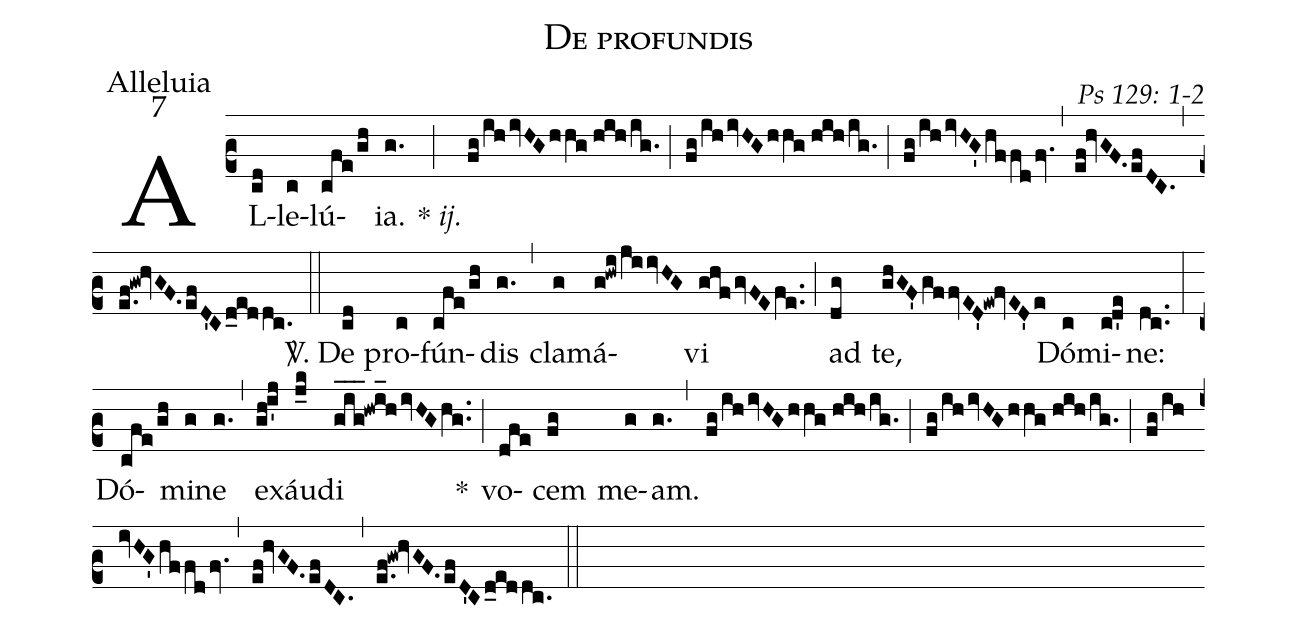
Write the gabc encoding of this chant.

name: De profundis;
office-part: Alleluia;
mode: 7;
commentary: Ps 129: 1-2;
%%
(c2) AL(cd)le(c)lú(cfe/gh)ia.(g.) {*} <i>ij.</i>(;) (fg/ih/ivHG/hhg//hih/ig.) (;) (fg/ih/ivHG/hhg//hih/ig.) (;) (fg/ih/ivHG'/hffd/fv.) (,) (ef!hvGF./efDC.) (,) (e.f!gw!hvGF./efD'C/d_eddc.) (::)
<sp>V/</sp>. De(cd) pro(c)fún(cfe/gh)dis(g.) (,) cla(g)má(g!hwi/jiivHG)vi(ghf/gvFE/fe..) (;) ad(dg) te,(ghGF'/gffvED'!ew!fvED'e) Dó(c)mi(c!d'e)ne:(dc..) (:)
Dó(cfe/gh)mi(g)ne(g.) (,) ex(gh!i'j)áu(j_k)di(gig___!hwi_h/ivHG/hg..) *(;) vo(dfe)cem(fg) me(g)am.(g.) (,) (fg/ih/ivHG/hhg//hih/ig.) (;) (fg/ih/ivHG/hhg//hih/ig.) (;) (fg/ih/ivHG'/hffd/fv.) (,) (ef!hvGF./efDC.) (,) (e.f!gw!hvGF./efD'C/d_eddc.) (::)
